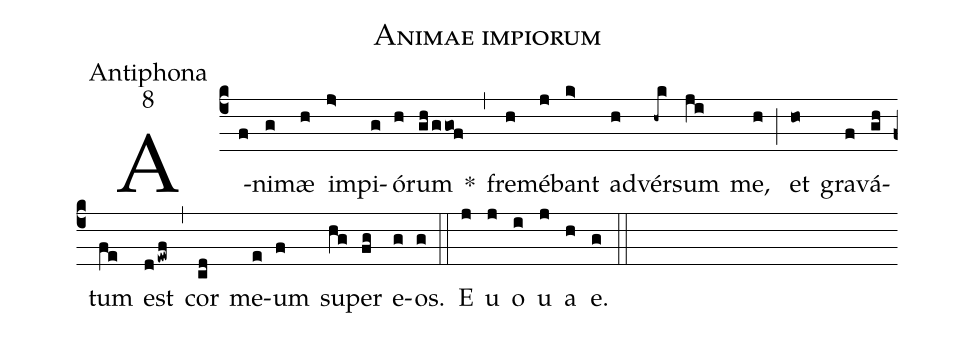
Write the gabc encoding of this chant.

name:Animae impiorum;
office-part:Antiphona;
mode:8;
%%
(c4)A(f)ni(g)mæ(h) im(j>)pi(g)ó(h)rum(gh/ggof) *(,) fre(h)mé(j)bant(k>) ad(h)vér(-hk)sum(ji) me,(h) (;) et(ho) gra(f)vá(gh)tum(fe) est(dewf) (,) cor(cd) me(e)um(f) su(hg)per(fg) e(g)os.(g) (::) E(j) u(j) o(i) u(j) a(h) e.(g) (::)
